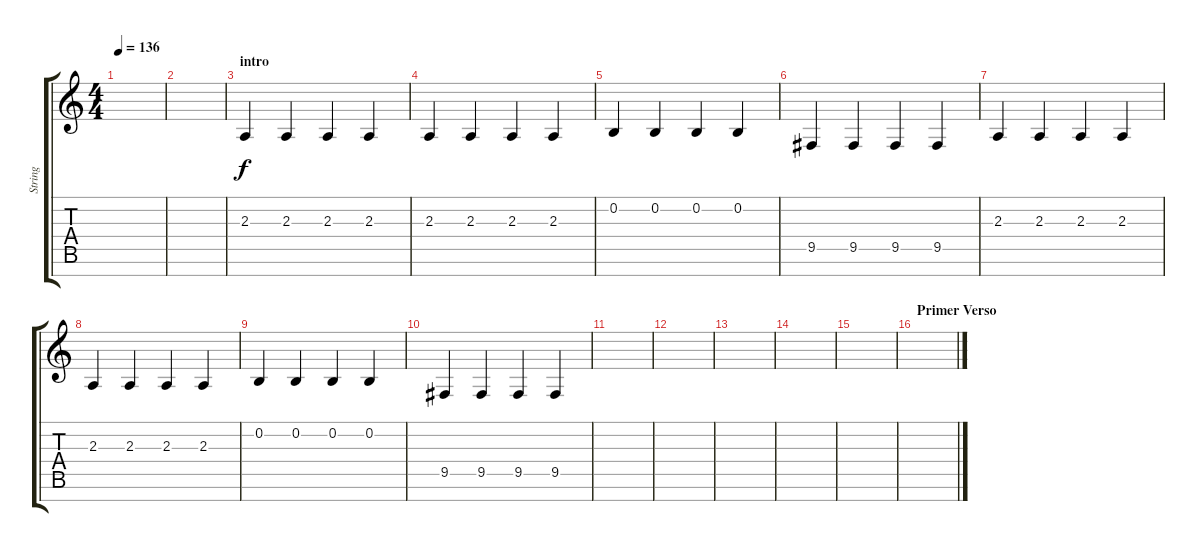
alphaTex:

\track ("String" "String") {instrument stringensemble1}
\staff {score tabs}
\tuning (E4 B3 G3 D3 A2 E2 B1) {hide}
\ts (4 4)
\tempo 136
\clef g2
\ks c
|
|
\section ("" "intro")
2.3.4 2.3.4 2.3.4 2.3.4 |
2.3.4 2.3.4 2.3.4 2.3.4 |
0.2.4 0.2.4 0.2.4 0.2.4 |
9.5.4 9.5.4 9.5.4 9.5.4 |
2.3.4 2.3.4 2.3.4 2.3.4 |
2.3.4 2.3.4 2.3.4 2.3.4 |
0.2.4 0.2.4 0.2.4 0.2.4 |
9.5.4 9.5.4 9.5.4 9.5.4 |
|
|
|
|
|
\section ("" "Primer Verso")
